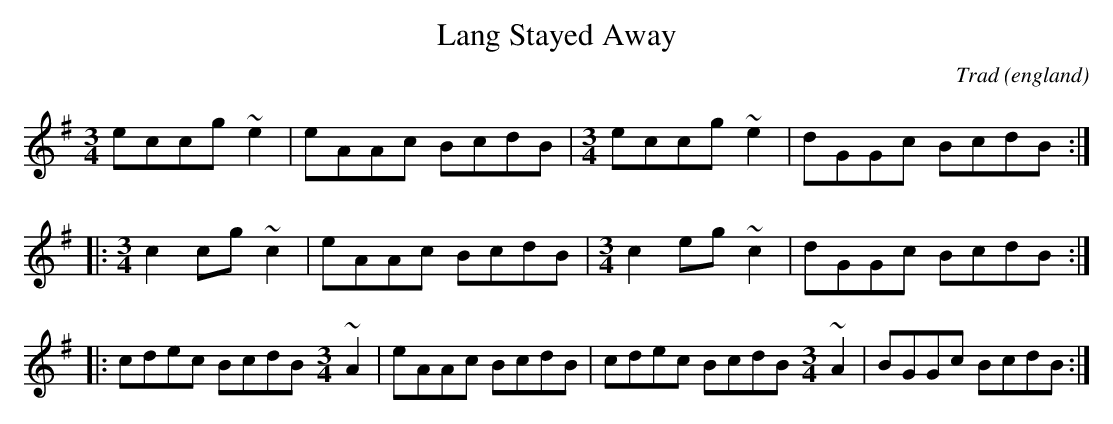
X:1
T:Lang Stayed Away
O:england
C:Trad
M:3/4
K:G
eccg ~e2| eAAc \
M:3/4l
BcdB|\
M:3/4
eccg ~e2| dGGc \
M:3/4l
BcdB::\
M:3/4
c2 cg ~c2| eAAc \
M:3/4l
BcdB|\
M:3/4
c2 eg ~c2|  dGGc \
M:3/4l
BcdB::\
cdec BcdB \
M:3/4
~A2 | eAAc \
M:3/4l
BcdB| cdec BcdB \
M:3/4
~A2 | BGGc \
M:3/4l
BcdB :|
